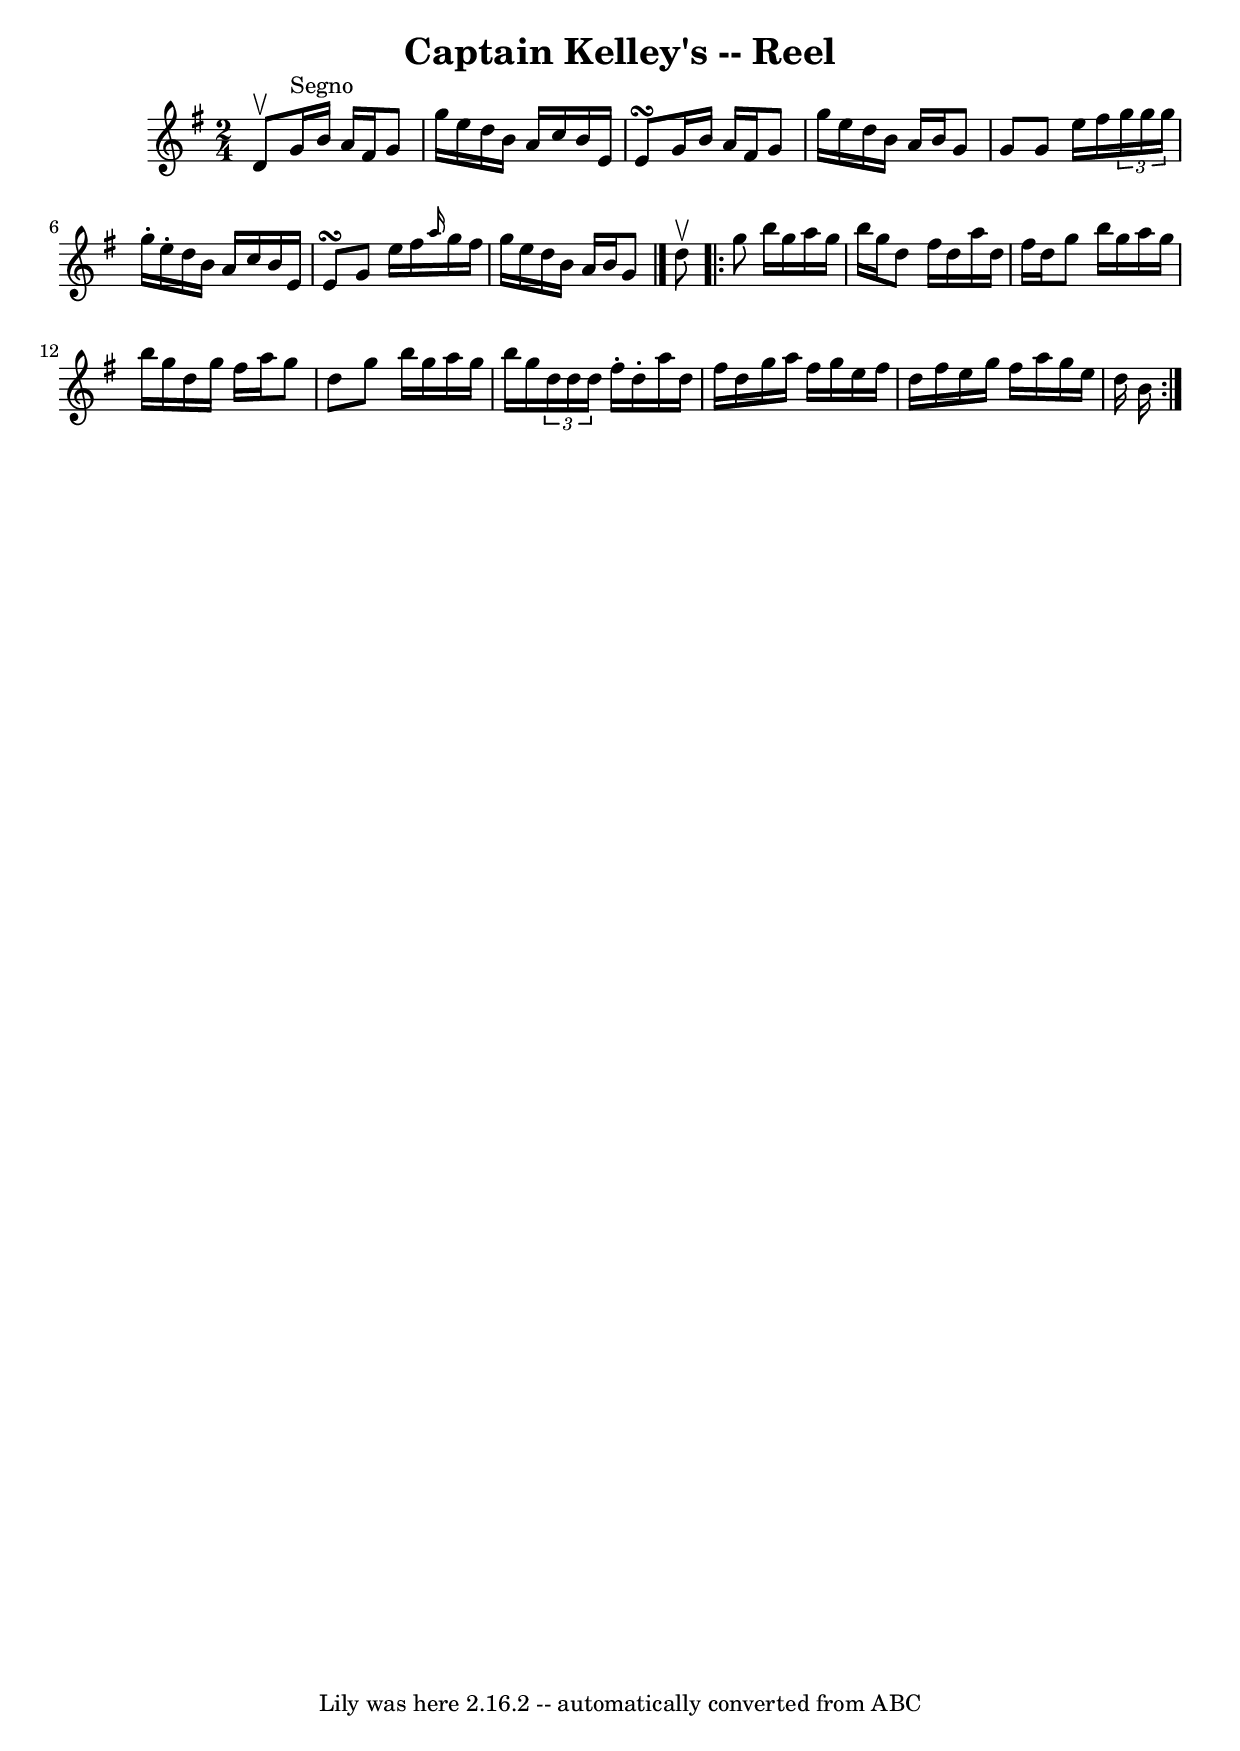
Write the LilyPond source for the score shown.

\version "2.16.2"
\include "Mammoth.ily"
\header {
  %% book = "Ryan's Mammoth Collection"
  crossRefNumber = "1"
  footnotes = "\\\\44"
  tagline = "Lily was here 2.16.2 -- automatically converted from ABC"
  title = "Captain Kelley's -- Reel"

}
voicedefault =  {


  \time 2/4 
  \key g \major
  d'8^\upbow   |
  g'16^"Segno" b'16    
  a'16 fis'16 g'8 g''16 e''16    |
  d''16 b'16 a'16    
  c''16 b'16 e'16 e'8\turn    |
  g'16 b'16 a'16 fis'16  
  g'8 g''16 e''16    |
  d''16 b'16 a'16 b'16 g'8    
  g'8    |
  g'8 e''16 fis''16    \times 2/3 { g''16 g''16    
				    g''16  
				  } g''16-. e''16-.   |
  d''16 b'16 a'16 c''16    
  b'16 e'16 e'8\turn    |
  g'8 e''16 fis''16  \grace {    
    a''16  
  } g''16 fis''16 g''16 e''16    |
  d''16 b'16    
  a'16 b'16 g'8  \bar "|." d''8^\upbow |
  
  \repeat volta 2 {
    
    g''8 b''16 g''16 a''16 g''16 b''16 g''16    |
    d''8  
    fis''16 d''16 a''16 d''16 fis''16 d''16    |
    g''8    
    b''16 g''16 a''16 g''16 b''16 g''16    |
    d''16 g''16 
    fis''16 a''16 g''8 d''8    |
    g''8 b''16 g''16    
    a''16 g''16 b''16 g''16    |
    \times 2/3 { d''16 d''16    
		 d''16  
	       } fis''16-. d''16-. a''16 d''16 fis''16 d''16    
    |
    g''16 a''16 fis''16 g''16 e''16 fis''16 d''16    
    fis''16    |
    e''16 g''16 fis''16 a''16 g''16 e''16    
    d''16 b'16      
  }   

}

\score{
  <<

    \context Staff="default"
    {
      \voicedefault 
      
    }

  >>
  \layout {
    
  }
  \midi {
  }

}
